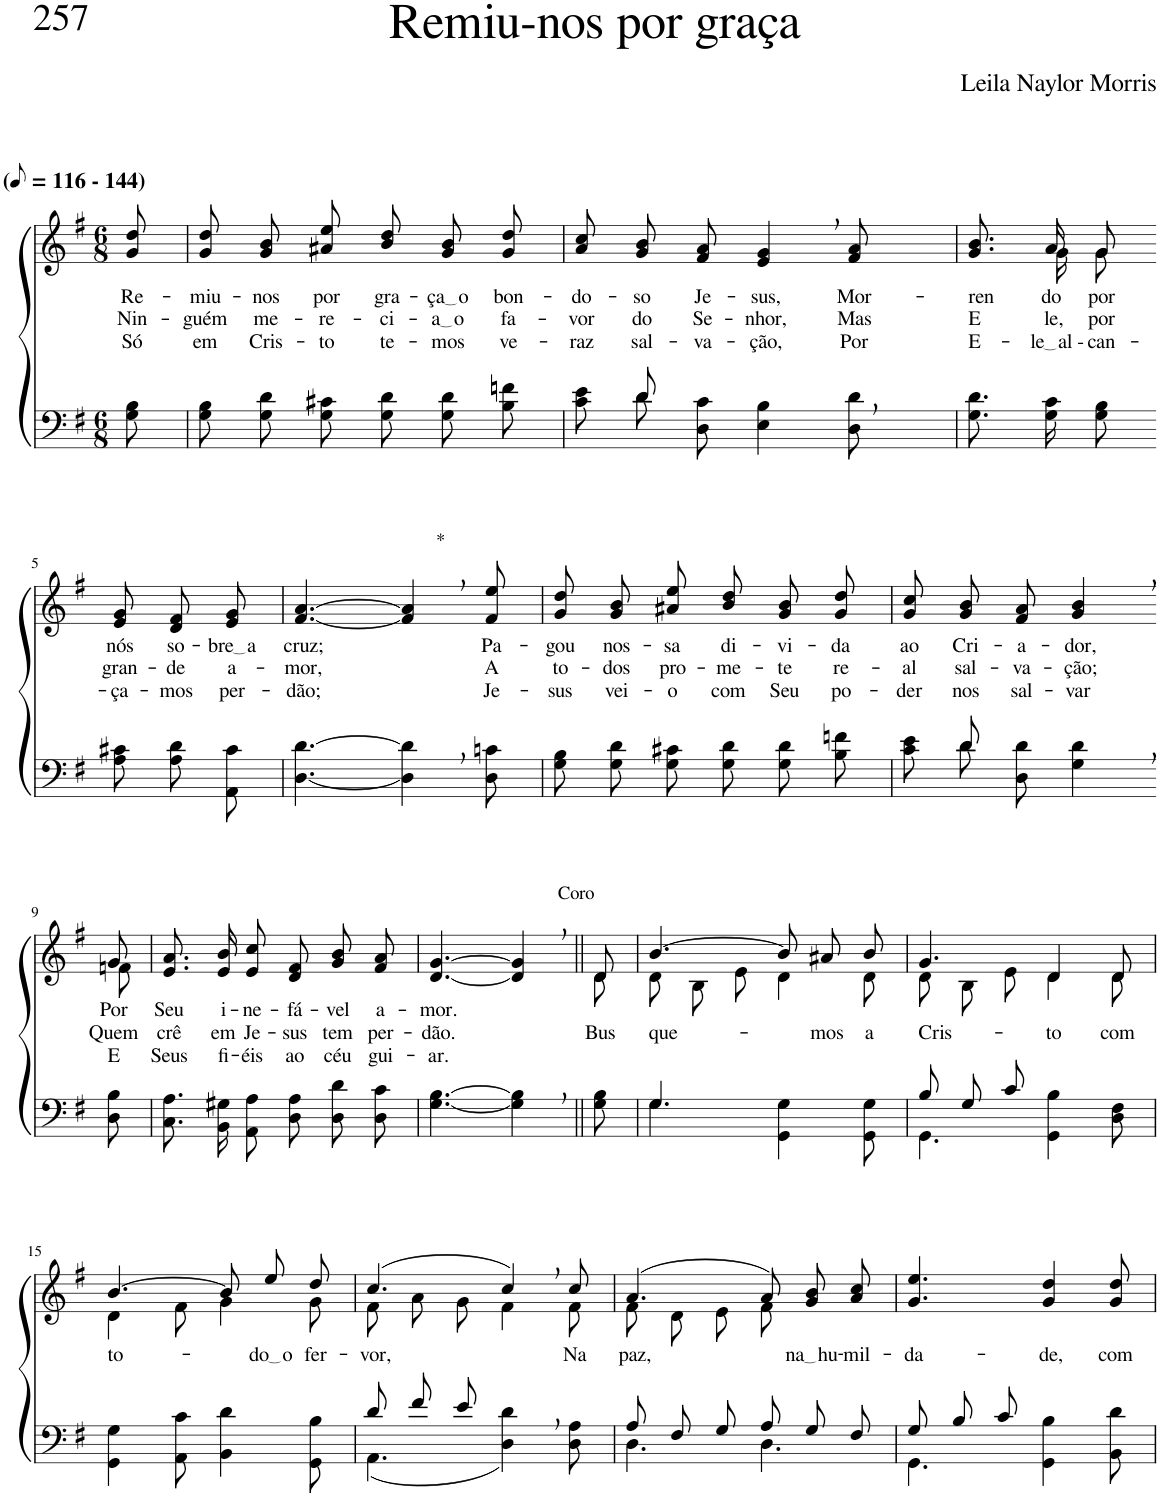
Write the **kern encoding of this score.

**kern	**kern	**text	**text	**text
*part2	*part1	*part1	*part1	*part1
*staff2	*staff1	*staff1	*staff1	*staff1
*I"Parte III e IV	*I"Parte I e II	*	*	*
*clefF4	*clefG2	*	*	*
*Trd1c2	*Trd1c2	*	*	*
*k[f#]	*k[f#]	*	*	*
*M6/8	*M6/8	*	*	*
*MM58	*MM58	*	*	*
=1	=1	=1	=1	=1
!	!LO:TX:a:B:t=(	!	!	!
!	!LO:TX:a:B:t=- 144)	!	!	!
!	!	!LO:LY:b	!LO:LY:b	!LO:LY:b
8G\ 8B\	8g/ 8dd/	Re-	Nin-	Só
=2	=2	=2	=2	=2
!	!	!LO:LY:b	!LO:LY:b	!LO:LY:b
8G\ 8B\L	8g\ 8dd\L	-miu-	-guém	em
!	!	!LO:LY:b	!LO:LY:b	!LO:LY:b
8G\ 8d\	8g\ 8b\	-nos	me-	Cris-
!	!	!LO:LY:b	!LO:LY:b	!LO:LY:b
8G\ 8c#X\J	8a#X\ 8ee\J	por	-re-	-to
!	!	!LO:LY:b	!LO:LY:b	!LO:LY:b
8G\ 8d\L	8b\ 8dd\L	gra-	-ci-	te-
!	!	!LO:LY:b	!LO:LY:b	!LO:LY:b
8G\ 8d\	8g\ 8b\	ça o	a o	-mos
!	!	!LO:LY:b	!LO:LY:b	!LO:LY:b
8B\ 8fn\J	8g\ 8dd\J	bon-	fa-	ve-
=3	=3	=3	=3	=3
*^	*	*	*	*
!	!	!	!LO:LY:b	!LO:LY:b	!LO:LY:b
8ryy	8c\ 8e\L	8a/ 8cc/L	-do-	-vor	-raz
!	!	!	!LO:LY:b	!LO:LY:b	!LO:LY:b
8d/	8d\	8g/ 8b/	-so	do	sal-
!	!	!	!LO:LY:b	!LO:LY:b	!LO:LY:b
2ryy	8D\ 8c\J	8f#/ 8a/J	Je-	Se-	-va-
!	!	!	!LO:LY:b	!LO:LY:b	!LO:LY:b
.	4E\ 4B\	4e/, 4g/,	-sus,	-nhor,	-ção,
!	!	!	!LO:LY:b	!LO:LY:b	!LO:LY:b
.	8D\ 8d\	8f#/ 8a/	Mor-	Mas	Por
=4	=4	=4	=4	=4	=4
!	!	!	!LO:LY:b	!LO:LY:b	!LO:LY:b
*v	*v	*^	*	*	*
8.G\ 8.d\L	8.g/ 8.b/L	8.ryy	-ren-	E-	E-
!	!	!	!	!	!LO:LY:b
!	!	!	!LO:LY:b	!LO:LY:b	!
16G\ 16c\K	16a/K	16g\KL	-do	-le,	le al -
!	!	!	!LO:LY:b	!LO:LY:b	!LO:LY:b
8G\ 8B\J	8g/J	8g\J	por	por	-can-
!!LO:LB:g=z
=5-	=5-	=5-	=5-	=5-	=5-
!	!	!	!LO:LY:b	!LO:LY:b	!LO:LY:b
*	*v	*v	*	*	*
8A\ 8c#X\L	8e/ 8g/L	nós	gran-	-ça-
!	!	!LO:LY:b	!LO:LY:b	!LO:LY:b
8A\ 8d\	8d/ 8f#/	so-	-de	-mos
!	!	!LO:LY:b	!LO:LY:b	!LO:LY:b
8AA\ 8c#\J	8e/ 8g/J	bre a	a-	per-
=6	=6	=6	=6	=6
!	!	!LO:LY:b	!LO:LY:b	!LO:LY:b
[4.D\ [4.d\	[4.f#/ [4.a/	cruz;	-mor,	-dão;
!	!LO:TX:a:t=*	!	!	!
4D\], 4d\],	4f#/], 4a/],	.	.	.
!	!	!LO:LY:b	!LO:LY:b	!LO:LY:b
8D\ 8cn\	8f#/ 8ee/	Pa-	A	Je-
=7	=7	=7	=7	=7
!	!	!LO:LY:b	!LO:LY:b	!LO:LY:b
8G\ 8B\L	8g\ 8dd\L	-gou	to-	-sus
!	!	!LO:LY:b	!LO:LY:b	!LO:LY:b
8G\ 8d\	8g\ 8b\	nos-	-dos	vei-
!	!	!LO:LY:b	!LO:LY:b	!LO:LY:b
8G\ 8c#X\J	8a#X\ 8ee\J	-sa	pro-	-o
!	!	!LO:LY:b	!LO:LY:b	!LO:LY:b
8G\ 8d\L	8b\ 8dd\L	di-	-me-	com
!	!	!LO:LY:b	!LO:LY:b	!LO:LY:b
8G\ 8d\	8g\ 8b\	-vi-	-te	Seu
!	!	!LO:LY:b	!LO:LY:b	!LO:LY:b
8B\ 8fn\J	8g\ 8dd\J	-da	re-	po-
=8	=8	=8	=8	=8
*^	*	*	*	*
!	!	!	!LO:LY:b	!LO:LY:b	!LO:LY:b
8ryy	8c\ 8e\L	8g/ 8cc/L	ao	-al	-der
!	!	!	!LO:LY:b	!LO:LY:b	!LO:LY:b
8d/	8d\	8g/ 8b/	Cri-	sal-	nos
!	!	!	!LO:LY:b	!LO:LY:b	!LO:LY:b
4.ryy	8D\ 8d\J	8f#/ 8a/J	-a-	-va-	sal-
!	!	!	!LO:LY:b	!LO:LY:b	!LO:LY:b
.	4G\ 4d\	4g/, 4b/,	-dor,	-ção;	-var
*v	*v	*	*	*	*
!!LO:LB:g=z
=9-	=9-	=9-	=9-	=9-
*k[f#]	*k[f#]	*	*	*
*^	*^	*	*	*
!	!	!	!	!LO:LY:b	!LO:LY:b	!LO:LY:b
*v	*v	*	*	*	*	*
8D\ 8B\	8g/	8fn\	Por	Quem	E
=10	=10	=10	=10	=10	=10
!	!	!	!LO:LY:b	!LO:LY:b	!LO:LY:b
*	*v	*v	*	*	*
8.C\ 8.A\L	8.e/ 8.a/L	Seu	crê	Seus
!	!	!LO:LY:b	!LO:LY:b	!LO:LY:b
16BB\ 16G#X\K	16e/ 16b/K	i-	em	fi-
!	!	!LO:LY:b	!LO:LY:b	!LO:LY:b
8AA\ 8A\J	8e/ 8cc/J	-ne-	Je-	-éis
!	!	!LO:LY:b	!LO:LY:b	!LO:LY:b
8D\ 8A\L	8d/ 8f#/L	-fá-	-sus	ao
!	!	!LO:LY:b	!LO:LY:b	!LO:LY:b
8D\ 8d\	8g/ 8b/	-vel	tem	céu
!	!	!LO:LY:b	!LO:LY:b	!LO:LY:b
8D\ 8c\J	8f#/ 8a/J	a-	per-	gui-
=11	=11	=11	=11	=11
!	!	!LO:LY:b	!LO:LY:b	!LO:LY:b
[4.G\ [4.B\	[4.d/ [4.g/	-mor.	-dão.	-ar.
!	!LO:TX:a:t=Coro	!	!	!
4G\], 4B\],	4d/], 4g/],	.	.	.
=12||	=12||	=12||	=12||	=12||
!	!	!	!LO:LY:b	!
*	*^	*	*	*
8G\ 8B\	8d\	8d/	.	Bus	.
=13	=13	=13	=13	=13	=13
*^	*	*	*	*	*
!	!	!	!	!	!LO:LY:b	!
4.G/	4.G\	[4.b/	8d\L	.	que-	.
.	.	.	8B\	.	.	.
.	.	.	8e\J	.	.	.
4.ryy	4GG\ 4G\	8b/L]	4d\	.	.	.
!	!	!	!	!	!LO:LY:b	!
.	.	8a#X/	.	.	mos	.
!	!	!	!	!	!LO:LY:b	!
.	8GG\ 8G\	8b/J	8d\	.	a	.
=14	=14	=14	=14	=14	=14	=14
!	!	!	!	!	!LO:LY:b	!
8B/L	4.GG\	4.g/	8d\L	.	Cris-	.
8G/	.	.	8B\	.	.	.
8c/J	.	.	8e\J	.	.	.
!	!	!	!	!	!LO:LY:b	!
4GG\ 4B\	4.ryy	4d/	4d\	.	to	.
!	!	!	!	!	!LO:LY:b	!
8D\ 8F#\	.	8d/	8d\	.	com	.
*v	*v	*	*	*	*	*
!!LO:LB:g=z	!!
=15	=15	=15	=15	=15	=15
*	*k[f#]	*	*	*	*
!	!	!	!LO:LY:b	!	!
4GG\ 4G\	[4.b/	4d\	to-	.	.
8AA\ 8c\	.	8f#\	.	.	.
4BB\ 4d\	8b/L]	4g\	.	.	.
!	!	!	!LO:LY:b	!	!
.	8ee/	.	do o	.	.
!	!	!	!LO:LY:b	!	!
8GG\ 8B\	8dd/J	8g\	fer-	.	.
=16	=16	=16	=16	=16	=16
*^	*	*	*	*	*
!	!	!	!	!LO:LY:b	!	!
8d/L	4.AA\	(4.cc/	8f#\L	-vor,	.	.
8f#/	.	.	8a\	.	.	.
8e/J	.	.	8g\J	.	.	.
(4D\, 4d\,	4.ryy	4cc,/)	4f#\	.	.	.
!	!	!	!	!LO:LY:b	!	!
8D\ 8A\	.	8cc/	8f#\	Na	.	.
=17	=17	=17	=17	=17	=17	=17
!	!	!	!	!LO:LY:b	!	!
8A/L	4.D\	(4.a/	8f#\L	paz,	.	.
8F#/	.	.	8d\	.	.	.
8G/J	.	.	8e\J	.	.	.
8A/L	4.D\	8a/)	8f#/L	.	.	.
!	!	!	!	!LO:LY:b	!	!
8G/	.	4ryy	8g/ 8b/	na hu	.	.
!	!	!	!	!LO:LY:b	!	!
8F#/J	.	.	8a/ 8cc/J	-mil-	.	.
=18	=18	=18	=18	=18	=18	=18
!	!	!	!	!LO:LY:b	!	!
*	*	*v	*v	*	*	*
8G/L	4.GG\	4.g/ 4.ee/	da-	.	.
8B/	.	.	.	.	.
8c/J	.	.	.	.	.
!	!	!	!LO:LY:b	!	!
4.ryy	4GG\ 4B\	4g/ 4dd/	-de,	.	.
!	!	!	!LO:LY:b	!	!
.	8BB\ 8d\	8g/ 8dd/	com	.	.
*v	*v	*	*	*	*
=	=	=	=	=
*-	*-	*-	*-	*-
